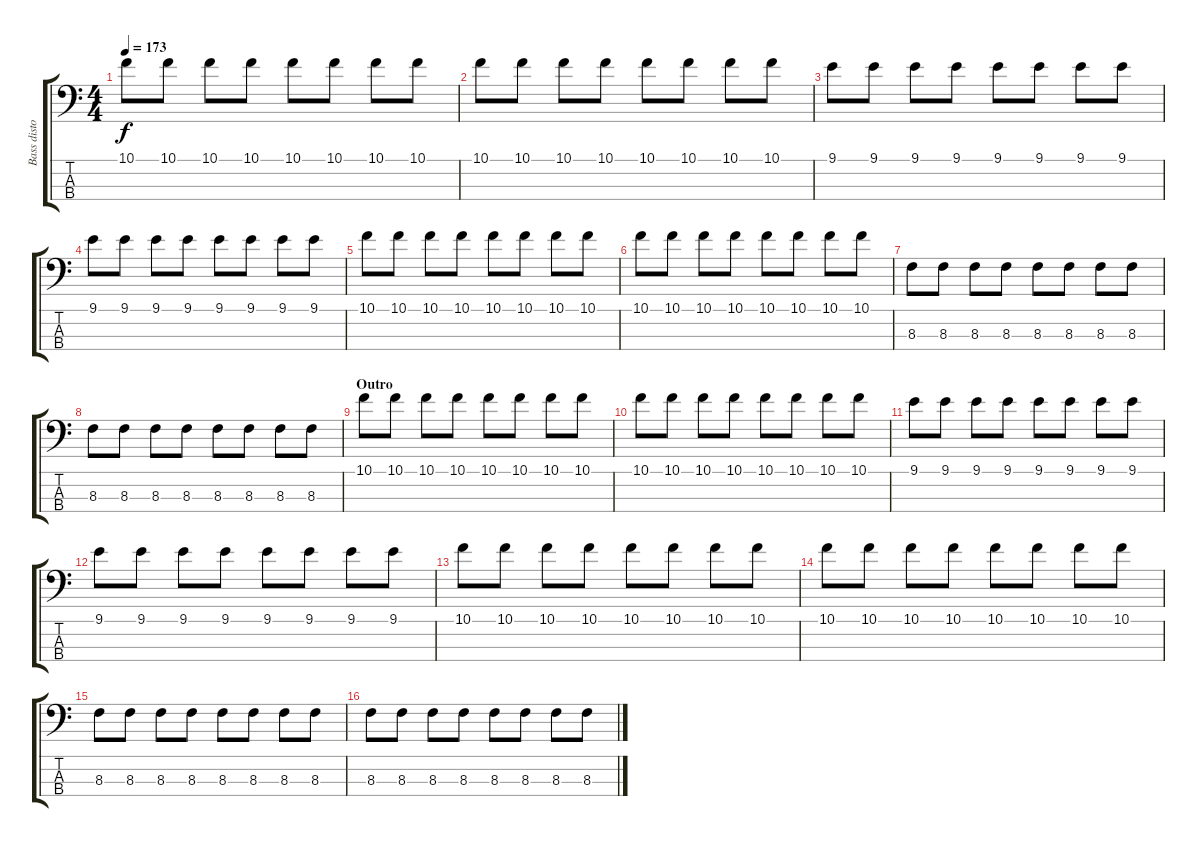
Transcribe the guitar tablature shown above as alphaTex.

\track ("Bass distortion" "Bass disto") {instrument distortionguitar}
\staff {score tabs}
\tuning (G2 D2 A1 D1) {hide}
\ts (4 4)
\tempo 173
\clef f4
\ks c
10.1.8{dy f} 10.1.8 10.1.8 10.1.8 10.1.8 10.1.8 10.1.8 10.1.8 |
10.1.8 10.1.8 10.1.8 10.1.8 10.1.8 10.1.8 10.1.8 10.1.8 |
9.1.8 9.1.8 9.1.8 9.1.8 9.1.8 9.1.8 9.1.8 9.1.8 |
9.1.8 9.1.8 9.1.8 9.1.8 9.1.8 9.1.8 9.1.8 9.1.8 |
10.1.8 10.1.8 10.1.8 10.1.8 10.1.8 10.1.8 10.1.8 10.1.8 |
10.1.8 10.1.8 10.1.8 10.1.8 10.1.8 10.1.8 10.1.8 10.1.8 |
8.3.8 8.3.8 8.3.8 8.3.8 8.3.8 8.3.8 8.3.8 8.3.8 |
8.3.8 8.3.8 8.3.8 8.3.8 8.3.8 8.3.8 8.3.8 8.3.8 |
\section ("" "Outro")
10.1.8 10.1.8 10.1.8 10.1.8 10.1.8 10.1.8 10.1.8 10.1.8 |
10.1.8 10.1.8 10.1.8 10.1.8 10.1.8 10.1.8 10.1.8 10.1.8 |
9.1.8 9.1.8 9.1.8 9.1.8 9.1.8 9.1.8 9.1.8 9.1.8 |
9.1.8 9.1.8 9.1.8 9.1.8 9.1.8 9.1.8 9.1.8 9.1.8 |
10.1.8 10.1.8 10.1.8 10.1.8 10.1.8 10.1.8 10.1.8 10.1.8 |
10.1.8 10.1.8 10.1.8 10.1.8 10.1.8 10.1.8 10.1.8 10.1.8 |
8.3.8 8.3.8 8.3.8 8.3.8 8.3.8 8.3.8 8.3.8 8.3.8 |
8.3.8 8.3.8 8.3.8 8.3.8 8.3.8 8.3.8 8.3.8 8.3.8
